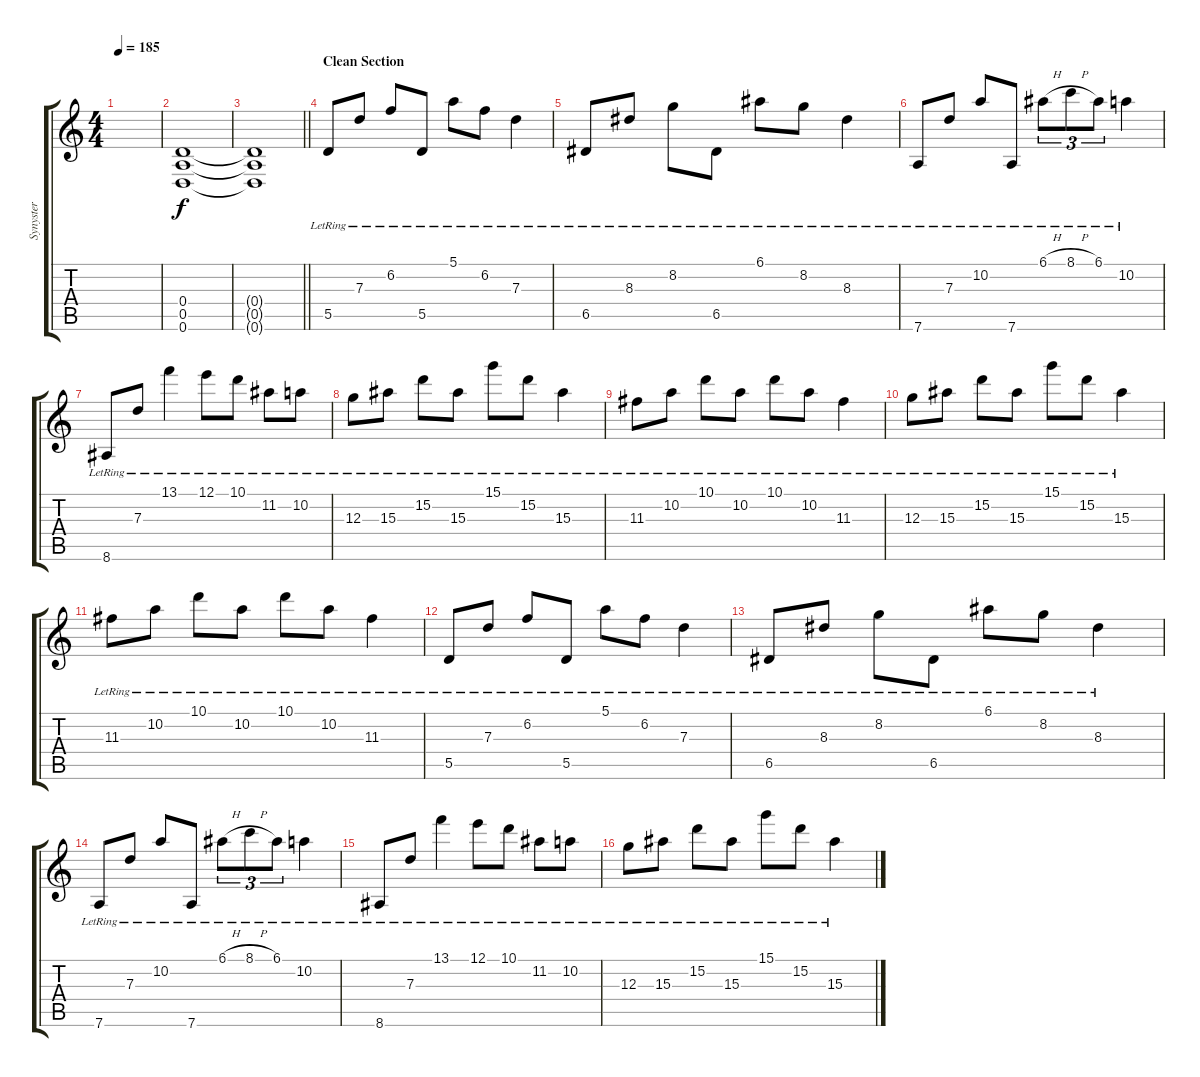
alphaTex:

\track ("Synyster" "Synyster") {instrument distortionguitar}
\staff {score tabs}
\tuning (E4 B3 G3 D3 A2 D2) {hide}
\ts (4 4)
\tempo 185
\clef g2
\ks c
|
(0.4{t} 0.5{t} 0.6{t}).1 |
\barLineRight lightlight
(0.4{t} 0.5{t} 0.6{t}).1 |
\section ("" "Clean Section")
5.5{lr}.8{volume 16 instrument electricguitarclean} 7.3{lr}.8 6.2{lr}.8 5.5{lr}.8 5.1{lr}.8 6.2{lr}.8 7.3{lr}.4 |
6.5{lr}.8 8.3{lr}.8 8.2{lr}.8 6.5{lr}.8 6.1{lr}.8 8.2{lr}.8 8.3{lr}.4 |
7.6{lr}.8 7.3{lr}.8 10.2{lr}.8 7.6{lr}.8 6.1{h lr}.8{tu (3 2)} 8.1{h lr}.8{tu (3 2)} 6.1{lr}.8{tu (3 2)} 10.2{lr}.4 |
8.6{lr}.8 7.3{lr}.8 13.1{lr}.4 12.1{lr}.8 10.1{lr}.8 11.2{lr}.8 10.2{lr}.8 |
12.3{lr}.8 15.3{lr}.8 15.2{lr}.8 15.3{lr}.8 15.1{lr}.8 15.2{lr}.8 15.3{lr}.4 |
11.3{lr}.8 10.2{lr}.8 10.1{lr}.8 10.2{lr}.8 10.1{lr}.8 10.2{lr}.8 11.3{lr}.4 |
12.3{lr}.8 15.3{lr}.8 15.2{lr}.8 15.3{lr}.8 15.1{lr}.8 15.2{lr}.8 15.3{lr}.4 |
11.3{lr}.8 10.2{lr}.8 10.1{lr}.8 10.2{lr}.8 10.1{lr}.8 10.2{lr}.8 11.3{lr}.4 |
5.5{lr}.8 7.3{lr}.8 6.2{lr}.8 5.5{lr}.8 5.1{lr}.8 6.2{lr}.8 7.3{lr}.4 |
6.5{lr}.8 8.3{lr}.8 8.2{lr}.8 6.5{lr}.8 6.1{lr}.8 8.2{lr}.8 8.3{lr}.4 |
7.6{lr}.8 7.3{lr}.8 10.2{lr}.8 7.6{lr}.8 6.1{h lr}.8{tu (3 2)} 8.1{h lr}.8{tu (3 2)} 6.1{lr}.8{tu (3 2)} 10.2{lr}.4 |
8.6{lr}.8 7.3{lr}.8 13.1{lr}.4 12.1{lr}.8 10.1{lr}.8 11.2{lr}.8 10.2{lr}.8 |
12.3{lr}.8 15.3{lr}.8 15.2{lr}.8 15.3{lr}.8 15.1{lr}.8 15.2{lr}.8 15.3{lr}.4
